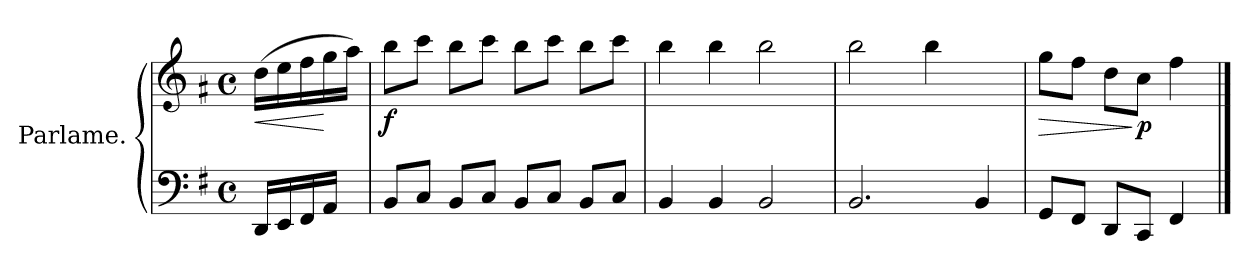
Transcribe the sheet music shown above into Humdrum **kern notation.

**kern	**kern	**dynam
*part1	*part1	*part1
*staff2	*staff1	*staff1/2
*I"Parlame.	*	*
*clefF4	*clefG3	*
*k[f#]	*k[f#]	*
*M4/4	*M4/4	*
*met(c)	*met(c)	*
=1	=1	=1
!	!	!LO:HP:b
16DD/LL	(>16b\LL	<
16EE/	16cc\	.
16FF#/	16dd\	.
16AA/JJ	16ee\	[
16ryy	16ff#\JJ)	.
=2	=2	=2
!	!	!LO:DY:b
8BB/L	8gg\L	f
8C/J	8aa\J	.
8BB/L	8gg\L	.
8C/J	8aa\J	.
8BB/L	8gg\L	.
8C/J	8aa\J	.
8BB/L	8gg\L	.
8C/J	8aa\J	.
=3	=3	=3
4BB/	4gg\	.
4BB/	4gg\	.
2BB/	2gg\	.
=4	=4	=4
2.BB/	2gg\	.
.	4gg\	.
4BB/	4ryy	.
=5	=5	=5
!	!	!LO:HP:b
8GG/L	8ee\L	>
8FF#/J	8dd\J	.
8DD/L	8b\L	.
!	!	!LO:DY:n=1:b
8CC/J	8a\J	] p
4FF#/	4dd\	.
==	==	==
*-	*-	*-
